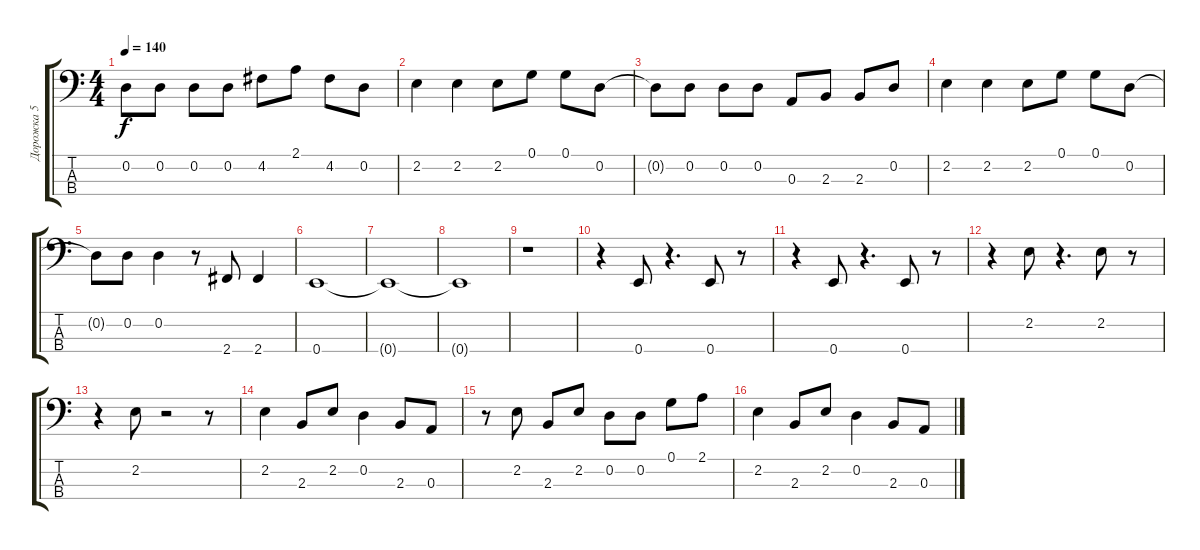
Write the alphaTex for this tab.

\track ("Дорожка 5" "Дорожка 5") {instrument electricbasspick}
\staff {score tabs}
\tuning (G2 D2 A1 E1) {hide}
\ts (4 4)
\tempo 140
\clef f4
\ks c
0.2{t}.8{dy f} 0.2.8 0.2.8 0.2.8 4.2.8 2.1.8 4.2.8 0.2.8 |
2.2.4 2.2.4 2.2.8 0.1.8 0.1.8 0.2.8 |
0.2{t}.8 0.2.8 0.2.8 0.2.8 0.3.8 2.3.8 2.3.8 0.2.8 |
2.2.4 2.2.4 2.2.8 0.1.8 0.1.8 0.2.8 |
0.2{t}.8 0.2.8 0.2.4 r.8 2.4.8 2.4.4 |
0.4.1 |
0.4{t}.1 |
0.4{t}.1 |
r.1 |
r.4 0.4.8 r.4{d} 0.4.8 r.8 |
r.4 0.4.8 r.4{d} 0.4.8 r.8 |
r.4 2.2.8 r.4{d} 2.2.8 r.8 |
r.4 2.2.8 r.2 r.8 |
2.2.4 2.3.8 2.2.8 0.2.4 2.3.8 0.3.8 |
r.8 2.2.8 2.3.8 2.2.8 0.2.8 0.2.8 0.1.8 2.1.8 |
2.2.4 2.3.8 2.2.8 0.2.4 2.3.8 0.3.8
